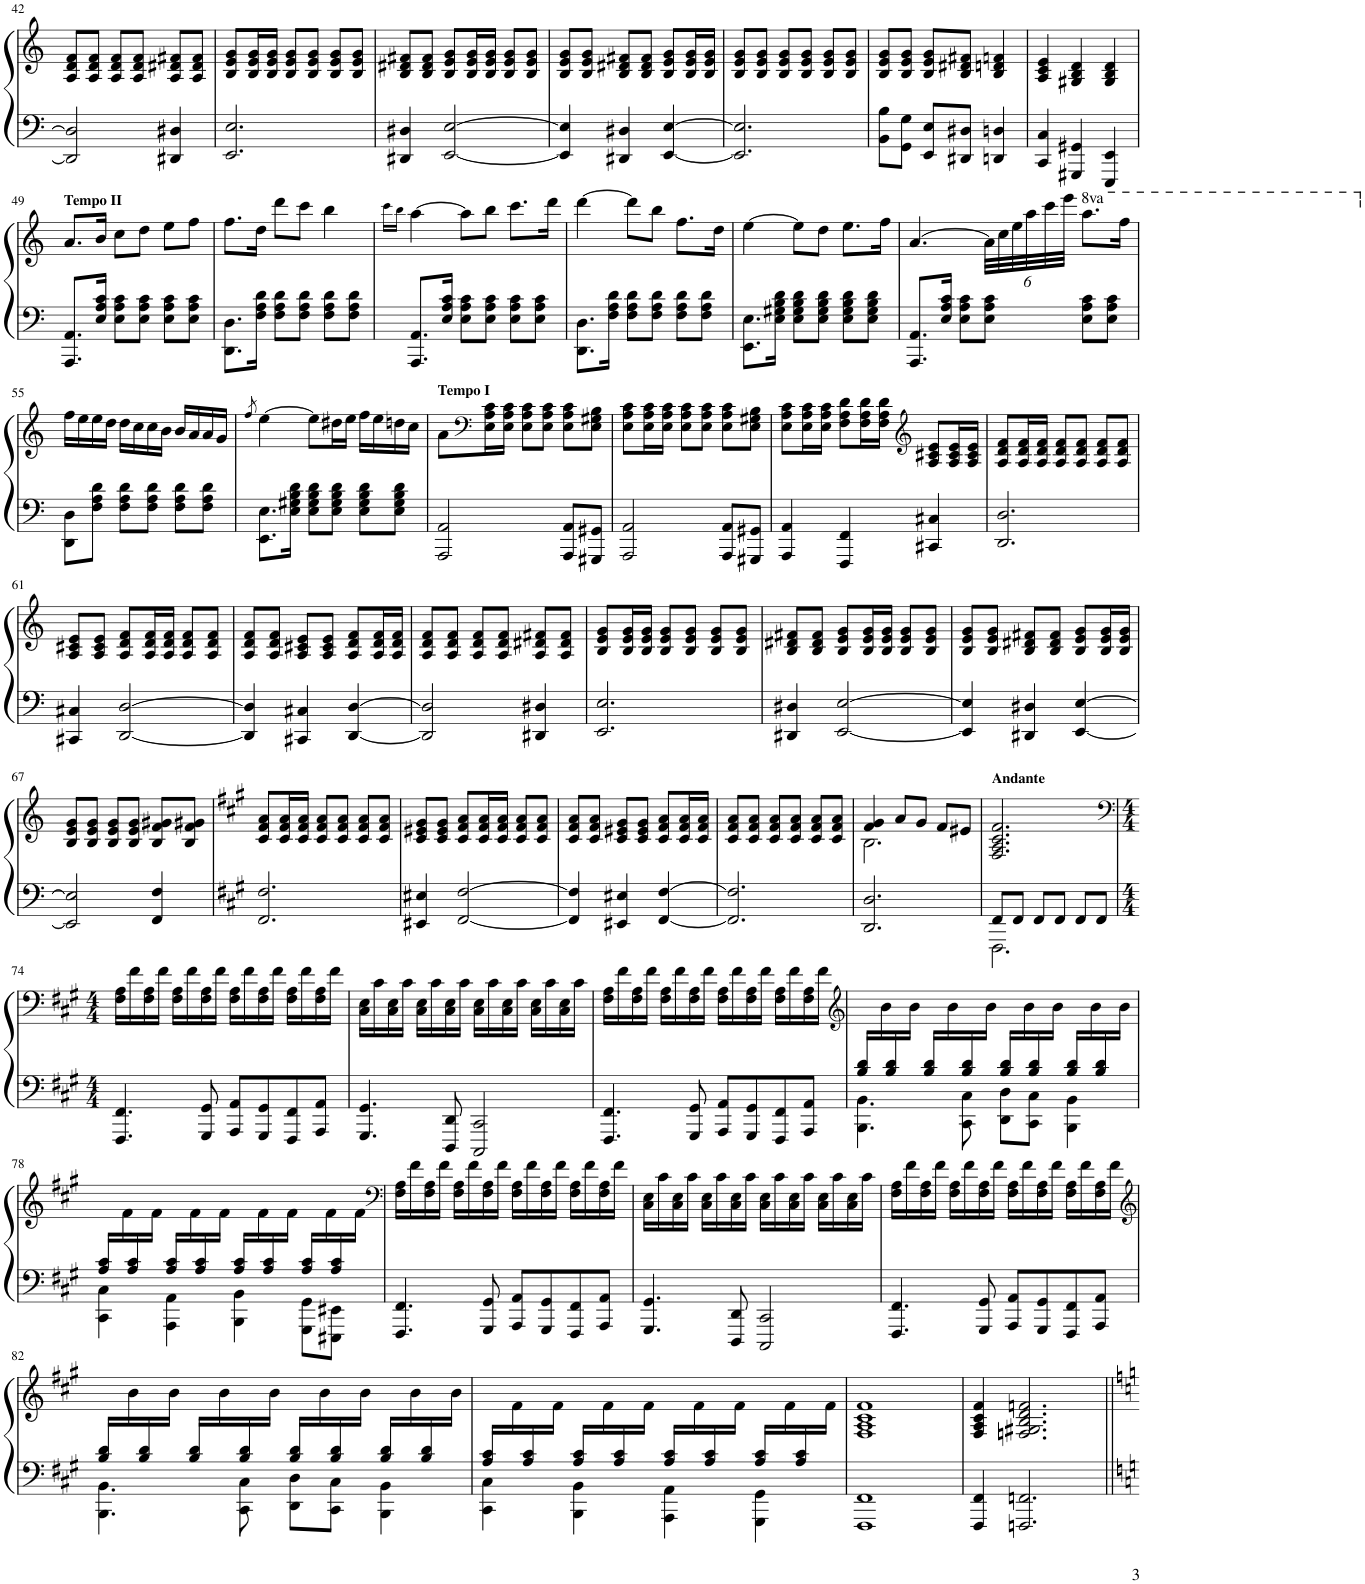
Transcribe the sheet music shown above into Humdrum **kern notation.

**kern	**kern
*part1	*part1
*staff2	*staff1
*I"Piano	*
*I'Pno	*
!!LO:PB:g=z
*clefF4	*clefG2
*k[]	*k[]
*M3/4	*M3/4
=42	=42
2DD/] 2D/]	8A/ 8d/ 8f/L
.	8A/ 8d/ 8f/J
.	8A/ 8d/ 8f/L
.	8A/ 8d/ 8f/J
4DD#X/ 4D#X/	8A/ 8d#X/ 8f#X/L
.	8A/ 8d#/ 8f#/J
=43	=43
2.EE/ 2.E/	8B/ 8e/ 8g/L
.	16B/ 16e/ 16g/L
.	16B/ 16e/ 16g/JJ
.	8B/ 8e/ 8g/L
.	8B/ 8e/ 8g/J
.	8B/ 8e/ 8g/L
.	8B/ 8e/ 8g/J
=44	=44
4DD#X/ 4D#X/	8B/ 8d#X/ 8f#X/L
.	8B/ 8d#/ 8f#/J
[2EE/ [2E/	8B/ 8e/ 8g/L
.	16B/ 16e/ 16g/L
.	16B/ 16e/ 16g/JJ
.	8B/ 8e/ 8g/L
.	8B/ 8e/ 8g/J
=45	=45
4EE/] 4E/]	8B/ 8e/ 8g/L
.	8B/ 8e/ 8g/J
4DD#X/ 4D#X/	8B/ 8d#X/ 8f#X/L
.	8B/ 8d#/ 8f#/J
[4EE/ [4E/	8B/ 8e/ 8g/L
.	16B/ 16e/ 16g/L
.	16B/ 16e/ 16g/JJ
=46	=46
2.EE/] 2.E/]	8B/ 8e/ 8g/L
.	8B/ 8e/ 8g/J
.	8B/ 8e/ 8g/L
.	8B/ 8e/ 8g/J
.	8B/ 8e/ 8g/L
.	8B/ 8e/ 8g/J
=47	=47
8BB\ 8B\L	8B/ 8e/ 8g/L
8GG\ 8G\J	8B/ 8e/ 8g/J
8EE/ 8E/L	8B/ 8e/ 8g/L
8DD#X/ 8D#X/J	8B/ 8d#X/ 8f#X/J
4DDn/ 4Dn/	4B/ 4dn/ 4fn/
=48	=48
4CC/ 4C/	4A/ 4c/ 4e/
4GGG#X/ 4GG#X/	4G#X/ 4B/ 4d/
4EEE/ 4EE/	4G#/ 4B/ 4d/
!!LO:LB:g=z
=49	=49
!	!LO:TX:a:B:t=Tempo II
8.AAA/ 8.AA/L	8.a/L
16E/ 16A/ 16c/Jk	16b/Jk
8E\ 8A\ 8c\L	8cc\L
8E\ 8A\ 8c\J	8dd\J
8E\ 8A\ 8c\L	8ee\L
8E\ 8A\ 8c\J	8ff\J
=50	=50
8.DD\ 8.D\L	8.ff\L
16F\ 16A\ 16d\Jk	16dd\Jk
8F\ 8A\ 8d\L	8ddd\L
8F\ 8A\ 8d\J	8ccc\J
8F\ 8A\ 8d\L	4bb\
8F\ 8A\ 8d\J	.
=51	=51
.	16qccc\LL
.	16qbb\JJ
8.AAA/ 8.AA/L	[4aa\
16E/ 16A/ 16c/Jk	.
8E\ 8A\ 8c\L	8aa\L]
8E\ 8A\ 8c\J	8bb\J
8E\ 8A\ 8c\L	8.ccc\L
8E\ 8A\ 8c\J	.
.	16ddd\Jk
=52	=52
8.DD\ 8.D\L	[4ddd\
16F\ 16A\ 16d\Jk	.
8F\ 8A\ 8d\L	8ddd\L]
8F\ 8A\ 8d\J	8bb\J
8F\ 8A\ 8d\L	8.ff\L
8F\ 8A\ 8d\J	.
.	16dd\Jk
=53	=53
8.EE\ 8.E\L	[4ee\
16E\ 16G#X\ 16B\ 16d\Jk	.
8E\ 8G#\ 8B\ 8d\L	8ee\L]
8E\ 8G#\ 8B\ 8d\J	8dd\J
8E\ 8G#\ 8B\ 8d\L	8.ee\L
8E\ 8G#\ 8B\ 8d\J	.
.	16ff\Jk
=54	=54
8.AAA/ 8.AA/L	[4.a/
16E/ 16A/ 16c/Jk	.
8E\ 8A\ 8c\L	.
*	*Xbrackettup
8E\ 8A\ 8c\J	48a\LLL]
.	48cc\
.	48ee\
.	48aa\
.	48ccc\
.	48eee\JJJ
*	*8va
8E\ 8A\ 8c\L	8.aaa\L
8E\ 8A\ 8c\J	.
.	16fff\Jk
!!LO:LB:g=z
=55	=55
*	*X8va
8DD\ 8D\L	16fff\LL
.	16eee\
8F\ 8A\ 8d\J	16eee\
.	16ddd\JJ
8F\ 8A\ 8d\L	16ddd\LL
.	16ccc\
8F\ 8A\ 8d\J	16ccc\
.	16bb\JJ
8F\ 8A\ 8d\L	16bb/LL
.	16aa/
8F\ 8A\ 8d\J	16aa/
.	16gg/JJ
=56	=56
.	8qff/
8.EE\ 8.E\L	[4ee\
16E\ 16G#X\ 16B\ 16d\Jk	.
8E\ 8G#\ 8B\ 8d\L	8ee\L]
8E\ 8G#\ 8B\ 8d\J	16dd#X\L
.	16ee\JJ
8E\ 8G#\ 8B\ 8d\L	16ff\LL
.	16ee\
8E\ 8G#\ 8B\ 8d\J	16ddn\
.	16cc\JJ
=57	=57
!	!LO:TX:a:B:t=Tempo I
2AAA/ 2AA/	8a\L
*	*clefF4
.	16E\ 16A\ 16c\L
.	16E\ 16A\ 16c\JJ
.	8E\ 8A\ 8c\L
.	8E\ 8A\ 8c\J
8AAA/ 8AA/L	8E\ 8A\ 8c\L
8GGG#X/ 8GG#X/J	8E\ 8G#X\ 8B\J
=58	=58
2AAA/ 2AA/	8E\ 8A\ 8c\L
.	16E\ 16A\ 16c\L
.	16E\ 16A\ 16c\JJ
.	8E\ 8A\ 8c\L
.	8E\ 8A\ 8c\J
8AAA/ 8AA/L	8E\ 8A\ 8c\L
8GGG#X/ 8GG#X/J	8E\ 8G#X\ 8B\J
=59	=59
4AAA/ 4AA/	8E\ 8A\ 8c\L
.	16E\ 16A\ 16c\L
.	16E\ 16A\ 16c\JJ
4FFF/ 4FF/	8F\ 8A\ 8d\L
.	16F\ 16A\ 16d\L
.	16F\ 16A\ 16d\JJ
*	*clefG2
4CC#X/ 4C#X/	8A/ 8c#X/ 8e/L
.	16A/ 16c#/ 16e/L
.	16A/ 16c#/ 16e/JJ
=60	=60
2.DD/ 2.D/	8A/ 8d/ 8f/L
.	16A/ 16d/ 16f/L
.	16A/ 16d/ 16f/JJ
.	8A/ 8d/ 8f/L
.	8A/ 8d/ 8f/J
.	8A/ 8d/ 8f/L
.	8A/ 8d/ 8f/J
!!LO:LB:g=z
=61	=61
4CC#X/ 4C#X/	8A/ 8c#X/ 8e/L
.	8A/ 8c#/ 8e/J
[2DD/ [2D/	8A/ 8d/ 8f/L
.	16A/ 16d/ 16f/L
.	16A/ 16d/ 16f/JJ
.	8A/ 8d/ 8f/L
.	8A/ 8d/ 8f/J
=62	=62
4DD/] 4D/]	8A/ 8d/ 8f/L
.	8A/ 8d/ 8f/J
4CC#X/ 4C#X/	8A/ 8c#X/ 8e/L
.	8A/ 8c#/ 8e/J
[4DD/ [4D/	8A/ 8d/ 8f/L
.	16A/ 16d/ 16f/L
.	16A/ 16d/ 16f/JJ
=63	=63
2DD/] 2D/]	8A/ 8d/ 8f/L
.	8A/ 8d/ 8f/J
.	8A/ 8d/ 8f/L
.	8A/ 8d/ 8f/J
4DD#X/ 4D#X/	8A/ 8d#X/ 8f#X/L
.	8A/ 8d#/ 8f#/J
=64	=64
2.EE/ 2.E/	8B/ 8e/ 8g/L
.	16B/ 16e/ 16g/L
.	16B/ 16e/ 16g/JJ
.	8B/ 8e/ 8g/L
.	8B/ 8e/ 8g/J
.	8B/ 8e/ 8g/L
.	8B/ 8e/ 8g/J
=65	=65
4DD#X/ 4D#X/	8B/ 8d#X/ 8f#X/L
.	8B/ 8d#/ 8f#/J
[2EE/ [2E/	8B/ 8e/ 8g/L
.	16B/ 16e/ 16g/L
.	16B/ 16e/ 16g/JJ
.	8B/ 8e/ 8g/L
.	8B/ 8e/ 8g/J
=66	=66
4EE/] 4E/]	8B/ 8e/ 8g/L
.	8B/ 8e/ 8g/J
4DD#X/ 4D#X/	8B/ 8d#X/ 8f#X/L
.	8B/ 8d#/ 8f#/J
[4EE/ [4E/	8B/ 8e/ 8g/L
.	16B/ 16e/ 16g/L
.	16B/ 16e/ 16g/JJ
!!LO:LB:g=z
=67	=67
2EE/] 2E/]	8B/ 8e/ 8g/L
.	8B/ 8e/ 8g/J
.	8B/ 8e/ 8g/L
.	8B/ 8e/ 8g/J
4FF/ 4F/	8B/ 8f/ 8g#X/L
.	8B/ 8f/ 8g#X/J
=68	=68
*k[f#c#g#]	*k[f#c#g#]
2.FF#/ 2.F#/	8c#/ 8f#/ 8a/L
.	16c#/ 16f#/ 16a/L
.	16c#/ 16f#/ 16a/JJ
.	8c#/ 8f#/ 8a/L
.	8c#/ 8f#/ 8a/J
.	8c#/ 8f#/ 8a/L
.	8c#/ 8f#/ 8a/J
=69	=69
4EE#X/ 4E#X/	8c#/ 8e#X/ 8g#/L
.	8c#/ 8e#/ 8g#/J
[2FF#/ [2F#/	8c#/ 8f#/ 8a/L
.	16c#/ 16f#/ 16a/L
.	16c#/ 16f#/ 16a/JJ
.	8c#/ 8f#/ 8a/L
.	8c#/ 8f#/ 8a/J
=70	=70
4FF#/] 4F#/]	8c#/ 8f#/ 8a/L
.	8c#/ 8f#/ 8a/J
4EE#X/ 4E#X/	8c#/ 8e#X/ 8g#/L
.	8c#/ 8e#/ 8g#/J
[4FF#/ [4F#/	8c#/ 8f#/ 8a/L
.	16c#/ 16f#/ 16a/L
.	16c#/ 16f#/ 16a/JJ
=71	=71
2.FF#/] 2.F#/]	8c#/ 8f#/ 8a/L
.	8c#/ 8f#/ 8a/J
.	8c#/ 8f#/ 8a/L
.	8c#/ 8f#/ 8a/J
.	8c#/ 8f#/ 8a/L
.	8c#/ 8f#/ 8a/J
=72	=72
*	*^
2.DD/ 2.D/	4f#/ 4g#/	2.B\
.	8a/L	.
.	8g#/J	.
.	8f#/L	.
.	8e#X/J	.
*	*v	*v
=73	=73
*^	*
!	!	!LO:TX:a:B:t=Andante
8FF#/L	2.FFF#\	2.F#/ 2.A/ 2.c#/ 2.f#/
8FF#/J	.	.
8FF#/L	.	.
8FF#/J	.	.
8FF#/L	.	.
8FF#/J	.	.
*v	*v	*
!!LO:LB:g=z
=74	=74
*	*clefF4
*M4/4	*M4/4
4.FFF#/ 4.FF#/	16F#\ 16A\LL
.	16f#\
.	16F#\ 16A\
.	16f#\JJ
.	16F#\ 16A\LL
.	16f#\
8GGG#/ 8GG#/	16F#\ 16A\
.	16f#\JJ
8AAA/ 8AA/L	16F#\ 16A\LL
.	16f#\
8GGG#/ 8GG#/	16F#\ 16A\
.	16f#\JJ
8FFF#/ 8FF#/	16F#\ 16A\LL
.	16f#\
8AAA/ 8AA/J	16F#\ 16A\
.	16f#\JJ
=75	=75
4.GGG#/ 4.GG#/	16C#\ 16E\LL
.	16c#\
.	16C#\ 16E\
.	16c#\JJ
.	16C#\ 16E\LL
.	16c#\
8DDD/ 8DD/	16C#\ 16E\
.	16c#\JJ
2CCC#/ 2CC#/	16C#\ 16E\LL
.	16c#\
.	16C#\ 16E\
.	16c#\JJ
.	16C#\ 16E\LL
.	16c#\
.	16C#\ 16E\
.	16c#\JJ
=76	=76
4.FFF#/ 4.FF#/	16F#\ 16A\LL
.	16f#\
.	16F#\ 16A\
.	16f#\JJ
.	16F#\ 16A\LL
.	16f#\
8GGG#/ 8GG#/	16F#\ 16A\
.	16f#\JJ
8AAA/ 8AA/L	16F#\ 16A\LL
.	16f#\
8GGG#/ 8GG#/	16F#\ 16A\
.	16f#\JJ
8FFF#/ 8FF#/	16F#\ 16A\LL
.	16f#\
8AAA/ 8AA/J	16F#\ 16A\
.	16f#\JJ
=77	=77
*	*clefG2
*^	*^
16B/ 16d/LL	4.BBB\ 4.BB\	1ryy	16ryy
16ryy	.	.	16b\
16B/ 16d/	.	.	16ryy
16ryy	.	.	16b\JJ
16B/ 16d/LL	.	.	16ryy
16ryy	.	.	16b\
16B/ 16d/	8CC#\ 8C#\	.	16ryy
16ryy	.	.	16b\JJ
16B/ 16d/LL	8DD\ 8D\L	.	16ryy
16ryy	.	.	16b\
16B/ 16d/	8CC#\ 8C#\J	.	16ryy
16ryy	.	.	16b\JJ
16B/ 16d/LL	4BBB\ 4BB\	.	16ryy
16ryy	.	.	16b\
16B/ 16d/	.	.	16ryy
16ryy	.	.	16b\JJ
!!LO:LB:g=z	!!
=78	=78	=78	=78
16A/ 16c#/LL	4CC#\ 4C#\	1ryy	16ryy
16ryy	.	.	16f#\
16A/ 16c#/	.	.	16ryy
16ryy	.	.	16f#\JJ
16A/ 16c#/LL	4AAA\ 4AA\	.	16ryy
16ryy	.	.	16f#\
16A/ 16c#/	.	.	16ryy
16ryy	.	.	16f#\JJ
16A/ 16c#/LL	4BBB\ 4BB\	.	16ryy
16ryy	.	.	16f#\
16A/ 16c#/	.	.	16ryy
16ryy	.	.	16f#\JJ
16A/ 16c#/LL	8GGG#\ 8GG#\L	.	16ryy
16ryy	.	.	16f#\
16A/ 16c#/	8EEE#X\ 8EE#X\J	.	16ryy
16ryy	.	.	16f#\JJ
*v	*v	*	*
*	*v	*v
=79	=79
*	*clefF4
4.FFF#/ 4.FF#/	16F#\ 16A\LL
.	16f#\
.	16F#\ 16A\
.	16f#\JJ
.	16F#\ 16A\LL
.	16f#\
8GGG#/ 8GG#/	16F#\ 16A\
.	16f#\JJ
8AAA/ 8AA/L	16F#\ 16A\LL
.	16f#\
8GGG#/ 8GG#/	16F#\ 16A\
.	16f#\JJ
8FFF#/ 8FF#/	16F#\ 16A\LL
.	16f#\
8AAA/ 8AA/J	16F#\ 16A\
.	16f#\JJ
=80	=80
4.GGG#/ 4.GG#/	16C#\ 16E\LL
.	16c#\
.	16C#\ 16E\
.	16c#\JJ
.	16C#\ 16E\LL
.	16c#\
8DDD/ 8DD/	16C#\ 16E\
.	16c#\JJ
2CCC#/ 2CC#/	16C#\ 16E\LL
.	16c#\
.	16C#\ 16E\
.	16c#\JJ
.	16C#\ 16E\LL
.	16c#\
.	16C#\ 16E\
.	16c#\JJ
=81	=81
4.FFF#/ 4.FF#/	16F#\ 16A\LL
.	16f#\
.	16F#\ 16A\
.	16f#\JJ
.	16F#\ 16A\LL
.	16f#\
8GGG#/ 8GG#/	16F#\ 16A\
.	16f#\JJ
8AAA/ 8AA/L	16F#\ 16A\LL
.	16f#\
8GGG#/ 8GG#/	16F#\ 16A\
.	16f#\JJ
8FFF#/ 8FF#/	16F#\ 16A\LL
.	16f#\
8AAA/ 8AA/J	16F#\ 16A\
.	16f#\JJ
!!LO:LB:g=z
=82	=82
*	*clefG2
*^	*^
16B/ 16d/LL	4.BBB\ 4.BB\	1ryy	16ryy
16ryy	.	.	16b\
16B/ 16d/	.	.	16ryy
16ryy	.	.	16b\JJ
16B/ 16d/LL	.	.	16ryy
16ryy	.	.	16b\
16B/ 16d/	8CC#\ 8C#\	.	16ryy
16ryy	.	.	16b\JJ
16B/ 16d/LL	8DD\ 8D\L	.	16ryy
16ryy	.	.	16b\
16B/ 16d/	8CC#\ 8C#\J	.	16ryy
16ryy	.	.	16b\JJ
16B/ 16d/LL	4BBB\ 4BB\	.	16ryy
16ryy	.	.	16b\
16B/ 16d/	.	.	16ryy
16ryy	.	.	16b\JJ
=83	=83	=83	=83
16A/ 16c#/LL	4CC#\ 4C#\	1ryy	16ryy
16ryy	.	.	16f#\
16A/ 16c#/	.	.	16ryy
16ryy	.	.	16f#\JJ
16A/ 16c#/LL	4BBB\ 4BB\	.	16ryy
16ryy	.	.	16f#\
16A/ 16c#/	.	.	16ryy
16ryy	.	.	16f#\JJ
16A/ 16c#/LL	4AAA\ 4AA\	.	16ryy
16ryy	.	.	16f#\
16A/ 16c#/	.	.	16ryy
16ryy	.	.	16f#\JJ
16A/ 16c#/LL	4GGG#\ 4GG#\	.	16ryy
16ryy	.	.	16f#\
16A/ 16c#/	.	.	16ryy
16ryy	.	.	16f#\JJ
*v	*v	*	*
*	*v	*v
=84	=84
1FFF# 1FF#	1F# 1A 1c# 1f#
=85	=85
4FFF#/ 4FF#/	4F#/ 4A/ 4c#/ 4f#/
2.FFFn/ 2.FFn/	2.Fn/ 2.G#X/ 2.B/ 2.d/ 2.fn/
=||	=||
*-	*-
